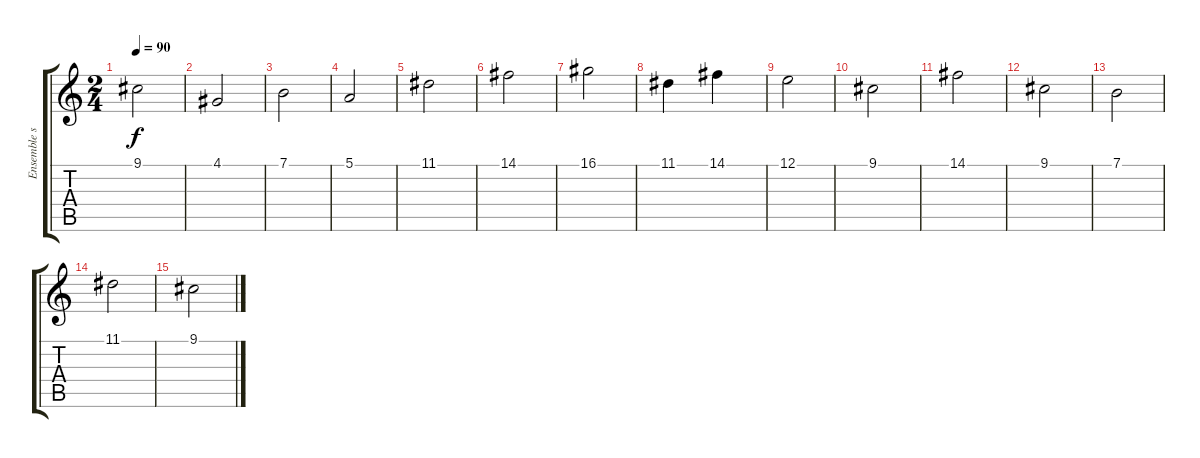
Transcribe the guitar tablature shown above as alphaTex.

\track ("Ensemble string" "Ensemble s") {instrument stringensemble1}
\staff {score tabs}
\tuning (E4 B3 G3 D3 A2 E2) {hide}
\ts (2 4)
\tempo 90
\clef g2
\ks c
9.1.2{dy f volume 12} |
4.1.2 |
7.1.2 |
5.1.2 |
11.1.2 |
14.1.2 |
16.1.2 |
11.1.4 14.1.4 |
12.1.2 |
9.1.2 |
14.1.2 |
9.1.2 |
7.1.2 |
11.1.2 |
9.1.2
